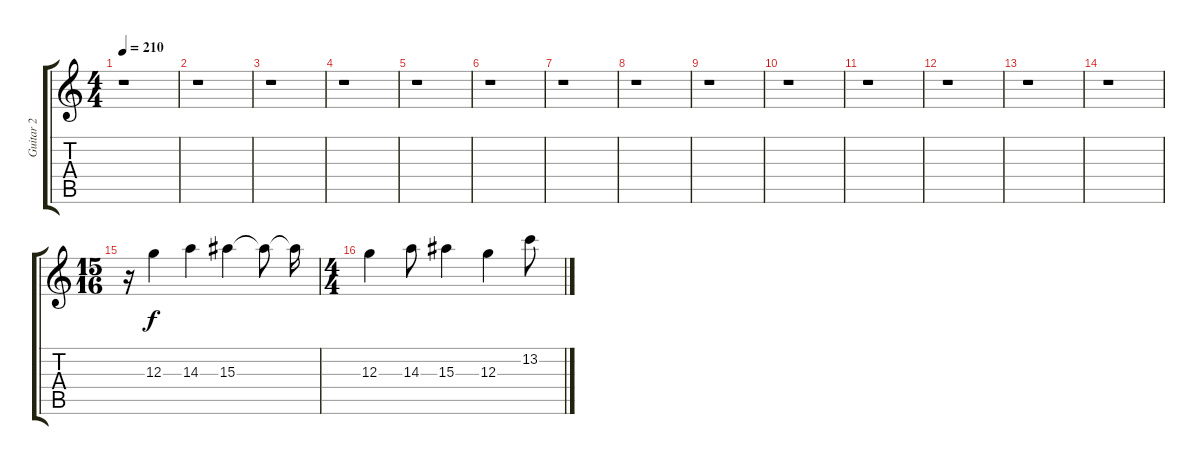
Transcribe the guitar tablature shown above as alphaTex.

\track ("Guitar 2" "Guitar 2") {instrument overdrivenguitar}
\staff {score tabs}
\tuning (E4 B3 G3 D3 A2 E2) {hide}
\ts (4 4)
\tempo 210
\clef g2
\ks c
r.1{dy f} |
r.1 |
r.1 |
r.1 |
r.1 |
r.1 |
r.1 |
r.1 |
r.1 |
r.1 |
r.1 |
r.1 |
r.1 |
r.1 |
\ts (15 16)
r.16 12.3.4 14.3.4 15.3.4 15.3{t}.8 15.3{t}.16 |
\ts (4 4)
12.3.4 14.3.8 15.3.4 12.3.4 13.2.8
